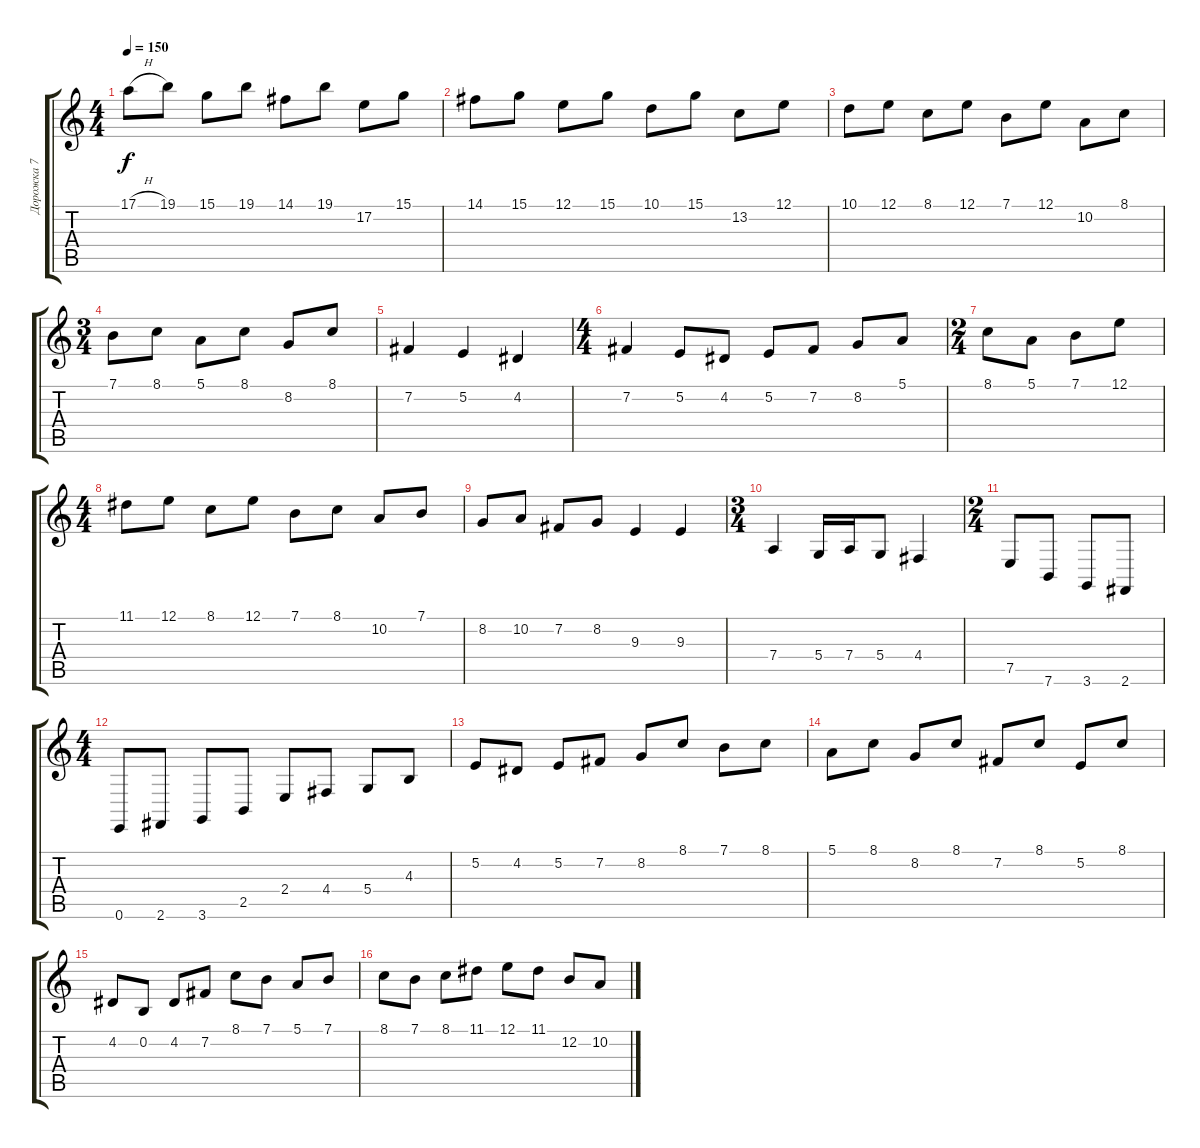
\track ("Дорожка 7" "Дорожка 7") {instrument stringensemble2}
\staff {score tabs}
\tuning (E4 B3 G3 D3 A2 E2) {hide}
\ts (4 4)
\tempo 150
\clef g2
\ks c
17.1{h}.8{dy f instrument stringensemble2} 19.1.8 15.1.8 19.1.8 14.1.8 19.1.8 17.2.8 15.1.8 |
14.1.8 15.1.8 12.1.8 15.1.8 10.1.8 15.1.8 13.2.8 12.1.8 |
10.1.8 12.1.8 8.1.8 12.1.8 7.1.8 12.1.8 10.2.8 8.1.8 |
\ts (3 4)
7.1.8 8.1.8 5.1.8 8.1.8 8.2.8 8.1.8 |
7.2.4 5.2.4 4.2.4 |
\ts (4 4)
7.2.4 5.2.8 4.2.8 5.2.8 7.2.8 8.2.8 5.1.8 |
\ts (2 4)
8.1.8 5.1.8 7.1.8 12.1.8 |
\ts (4 4)
11.1.8 12.1.8 8.1.8 12.1.8 7.1.8 8.1.8 10.2.8 7.1.8 |
8.2.8 10.2.8 7.2.8 8.2.8 9.3.4 9.3.4 |
\ts (3 4)
7.4.4 5.4.16 7.4.16 5.4.8 4.4.4 |
\ts (2 4)
7.5.8 7.6.8 3.6.8 2.6.8 |
\ts (4 4)
0.6.8 2.6.8 3.6.8 2.5.8 2.4.8 4.4.8 5.4.8 4.3.8 |
5.2.8 4.2.8 5.2.8 7.2.8 8.2.8 8.1.8 7.1.8 8.1.8 |
5.1.8 8.1.8 8.2.8 8.1.8 7.2.8 8.1.8 5.2.8 8.1.8 |
4.2.8 0.2.8 4.2.8 7.2.8 8.1.8 7.1.8 5.1.8 7.1.8 |
8.1.8 7.1.8 8.1.8 11.1.8 12.1.8 11.1.8 12.2.8 10.2.8
